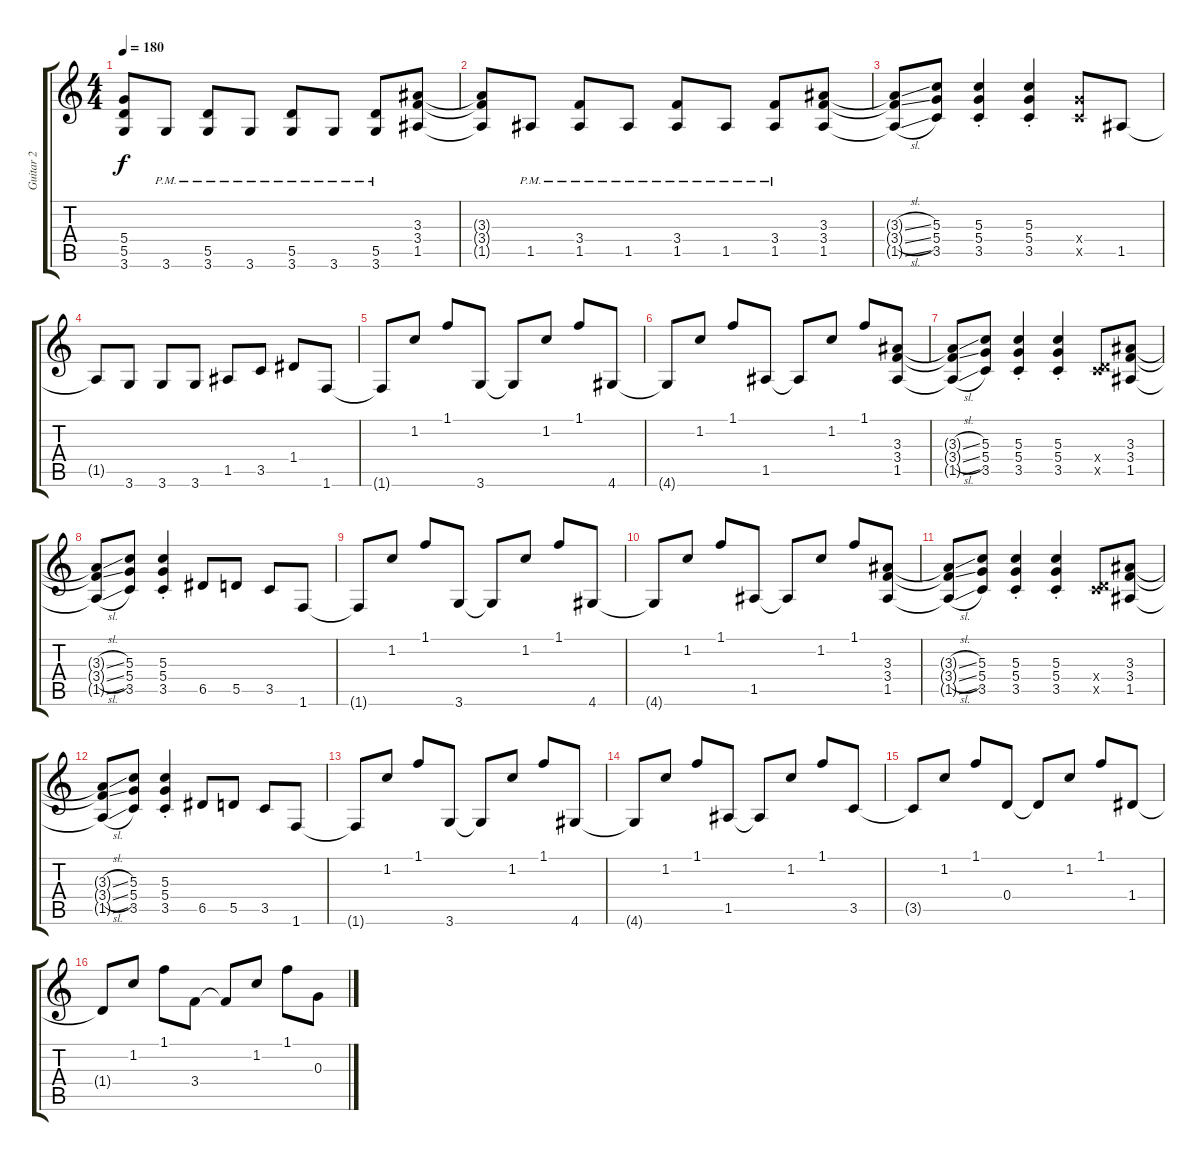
\track ("Guitar 2" "Guitar 2") {instrument overdrivenguitar}
\staff {score tabs}
\tuning (E4 B3 G3 D3 A2 E2) {hide}
\ts (4 4)
\tempo 180
\clef g2
\ks c
(5.4{t} 5.5{t} 3.6{t}).8{dy f} 3.6{pm}.8 (5.5 3.6{pm}).8 3.6{pm}.8 (5.5 3.6{pm}).8 3.6{pm}.8 (5.5 3.6{pm}).8 (3.3 3.4 1.5).8 |
(3.3{t} 3.4{t} 1.5{t}).8 1.5{pm}.8 (3.4 1.5{pm}).8 1.5{pm}.8 (3.4 1.5{pm}).8 1.5{pm}.8 (3.4 1.5{pm}).8 (3.3 3.4 1.5).8 |
(3.3{sl t} 3.4{sl t} 1.5{sl t}).8 (5.3 5.4 3.5).8 (5.3{st} 5.4{st} 3.5).4 (5.3{st} 5.4{st} 3.5{st}).4 (5.4{x} 3.5{x}).8 1.5.8 |
1.5{t}.8 3.6.8 3.6.8 3.6.8 1.5.8 3.5.8 1.4.8 1.6.8 |
1.6{t}.8 1.2.8 1.1.8 3.6.8 3.6{t}.8 1.2.8 1.1.8 4.6.8 |
4.6{t}.8 1.2.8 1.1.8 1.5.8 1.5{t}.8 1.2.8 1.1.8 (3.3 3.4 1.5).8 |
(3.3{sl t} 3.4{sl t} 1.5{sl t}).8 (5.3 5.4 3.5).8 (5.3{st} 5.4{st} 3.5).4 (5.3{st} 5.4{st} 3.5{st}).4 (0.4{x} 3.5{x}).8 (3.3 3.4 1.5).8 |
(3.3{sl t} 3.4{sl t} 1.5{sl t}).8 (5.3 5.4 3.5).8 (5.3{st} 5.4{st} 3.5).4 6.5.8 5.5.8 3.5.8 1.6.8 |
1.6{t}.8 1.2.8 1.1.8 3.6.8 3.6{t}.8 1.2.8 1.1.8 4.6.8 |
4.6{t}.8 1.2.8 1.1.8 1.5.8 1.5{t}.8 1.2.8 1.1.8 (3.3 3.4 1.5).8 |
(3.3{sl t} 3.4{sl t} 1.5{sl t}).8 (5.3 5.4 3.5).8 (5.3{st} 5.4{st} 3.5).4 (5.3{st} 5.4{st} 3.5{st}).4 (0.4{x} 3.5{x}).8 (3.3 3.4 1.5).8 |
(3.3{sl t} 3.4{sl t} 1.5{sl t}).8 (5.3 5.4 3.5).8 (5.3{st} 5.4{st} 3.5).4 6.5.8 5.5.8 3.5.8 1.6.8 |
1.6{t}.8 1.2.8 1.1.8 3.6.8 3.6{t}.8 1.2.8 1.1.8 4.6.8 |
4.6{t}.8 1.2.8 1.1.8 1.5.8 1.5{t}.8 1.2.8 1.1.8 3.5.8 |
3.5{t}.8 1.2.8 1.1.8 0.4.8 0.4{t}.8 1.2.8 1.1.8 1.4.8 |
1.4{t}.8 1.2.8 1.1.8 3.4.8 3.4{t}.8 1.2.8 1.1.8 0.3.8
